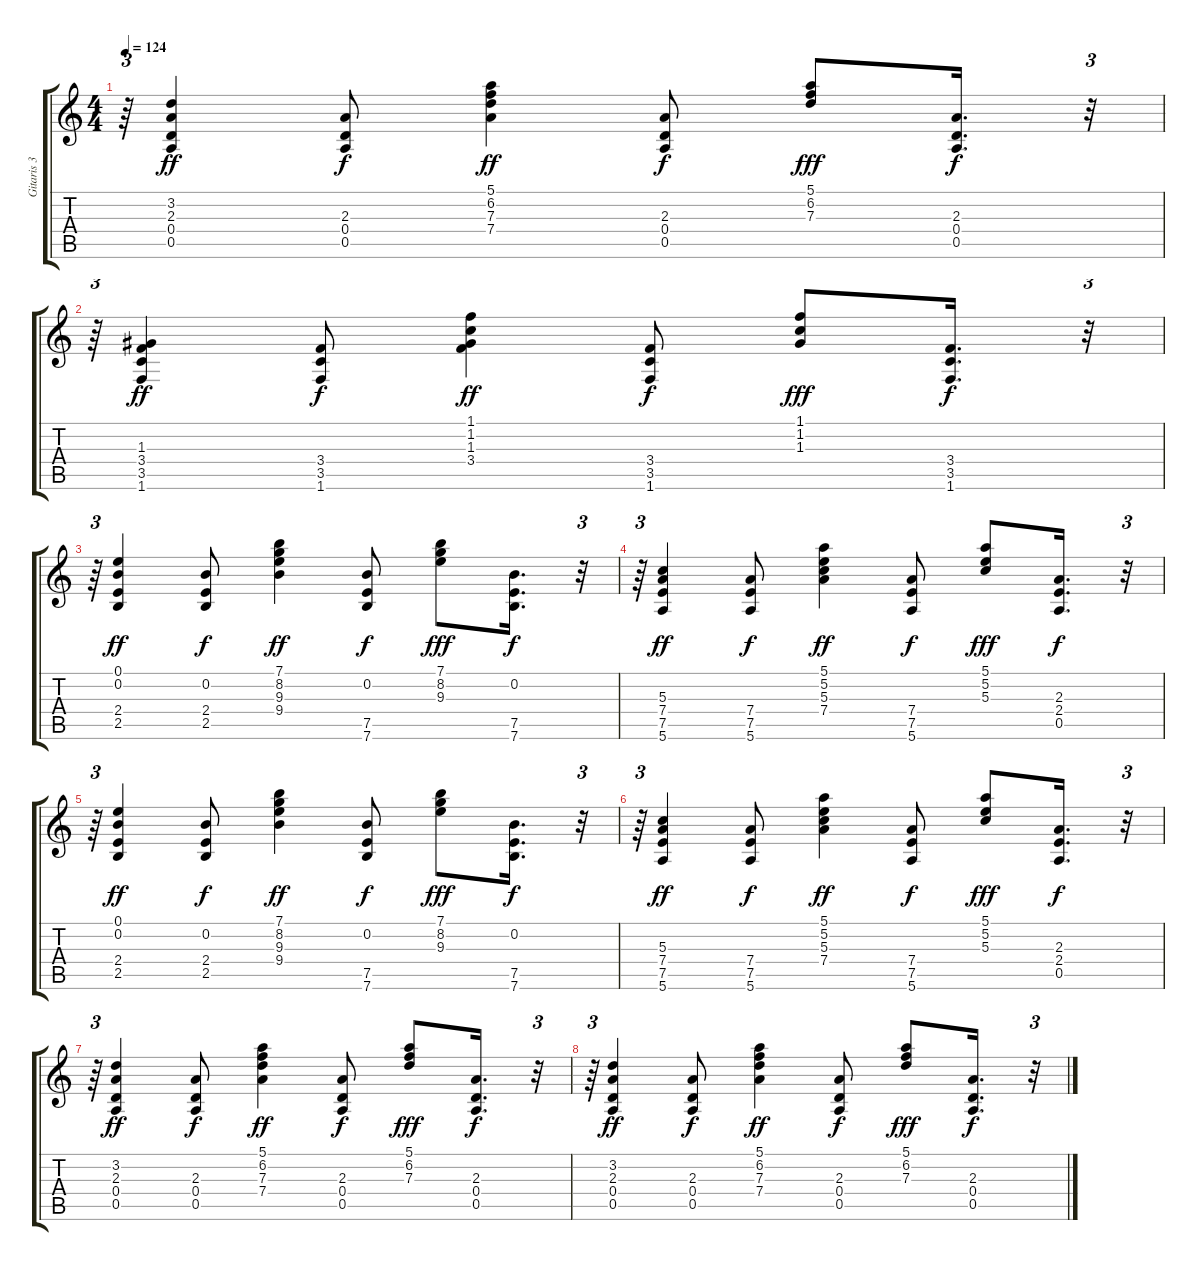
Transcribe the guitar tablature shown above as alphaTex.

\track ("Gitaris 3" "Gitaris 3") {instrument acousticguitarsteel}
\staff {score tabs}
\tuning (E4 B3 G3 D3 A2 E2) {hide}
\ts (4 4)
\tempo 124
\clef g2
\ks c
r.64{tu (3 2) dy f} (3.2 2.3 0.4 0.5).4{dy ff} (2.3 0.4 0.5).8{dy f} (5.1 6.2 7.3 7.4).4{dy ff} (2.3 0.4 0.5).8{dy f} (5.1 6.2 7.3).8{dy fff} (2.3 0.4 0.5).16{d dy f} r.32{tu (3 2)} |
r.64{tu (3 2)} (1.3 3.4 3.5 1.6).4{dy ff} (3.4 3.5 1.6).8{dy f} (1.1 1.2 1.3 3.4).4{dy ff} (3.4 3.5 1.6).8{dy f} (1.1 1.2 1.3).8{dy fff} (3.4 3.5 1.6).16{d dy f} r.32{tu (3 2)} |
r.64{tu (3 2)} (0.1 0.2 2.4 2.5).4{dy ff} (0.2 2.4 2.5).8{dy f} (7.1 8.2 9.3 9.4).4{dy ff} (0.2 7.5 7.6).8{dy f} (7.1 8.2 9.3).8{dy fff} (0.2 7.5 7.6).16{d dy f} r.32{tu (3 2)} |
r.64{tu (3 2)} (5.3 7.4 7.5 5.6).4{dy ff} (7.4 7.5 5.6).8{dy f} (5.1 5.2 5.3 7.4).4{dy ff} (7.4 7.5 5.6).8{dy f} (5.1 5.2 5.3).8{dy fff} (2.3 2.4 0.5).16{d dy f} r.32{tu (3 2)} |
r.64{tu (3 2)} (0.1 0.2 2.4 2.5).4{dy ff} (0.2 2.4 2.5).8{dy f} (7.1 8.2 9.3 9.4).4{dy ff} (0.2 7.5 7.6).8{dy f} (7.1 8.2 9.3).8{dy fff} (0.2 7.5 7.6).16{d dy f} r.32{tu (3 2)} |
r.64{tu (3 2)} (5.3 7.4 7.5 5.6).4{dy ff} (7.4 7.5 5.6).8{dy f} (5.1 5.2 5.3 7.4).4{dy ff} (7.4 7.5 5.6).8{dy f} (5.1 5.2 5.3).8{dy fff} (2.3 2.4 0.5).16{d dy f} r.32{tu (3 2)} |
r.64{tu (3 2)} (3.2 2.3 0.4 0.5).4{dy ff} (2.3 0.4 0.5).8{dy f} (5.1 6.2 7.3 7.4).4{dy ff} (2.3 0.4 0.5).8{dy f} (5.1 6.2 7.3).8{dy fff} (2.3 0.4 0.5).16{d dy f} r.32{tu (3 2)} |
r.64{tu (3 2)} (3.2 2.3 0.4 0.5).4{dy ff} (2.3 0.4 0.5).8{dy f} (5.1 6.2 7.3 7.4).4{dy ff} (2.3 0.4 0.5).8{dy f} (5.1 6.2 7.3).8{dy fff} (2.3 0.4 0.5).16{d dy f} r.32{tu (3 2)}
